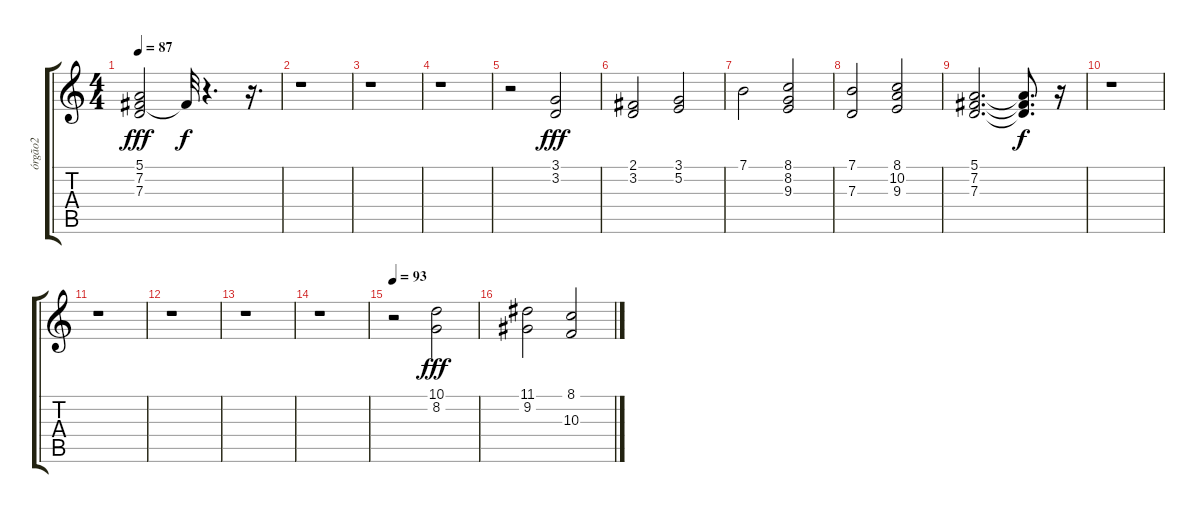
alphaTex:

\track ("órgão2" "órgão2") {instrument pad4choir}
\staff {score tabs}
\tuning (E4 B3 G3 D3 A2 E2) {hide}
\ts (4 4)
\tempo 87
\clef g2
\ks c
(5.1 7.2 7.3).2{dy fff} 7.2{t}.32{dy f} r.4{d} r.16{d} |
r.1 |
r.1 |
r.1 |
r.2 (3.1 3.2).2{dy fff} |
(2.1 3.2).2 (3.1 5.2).2 |
7.1.2 (8.1 8.2 9.3).2 |
(7.1 7.3).2 (8.1 10.2 9.3).2 |
(5.1 7.2 7.3).2{d} (5.1{t} 7.2{t} 7.3{t}).8{d dy f} r.16 |
r.1 |
r.1 |
r.1 |
r.1 |
r.1 |
\tempo 93
r.2 (10.1 8.2).2{dy fff} |
(11.1 9.2).2 (8.1 10.3).2
